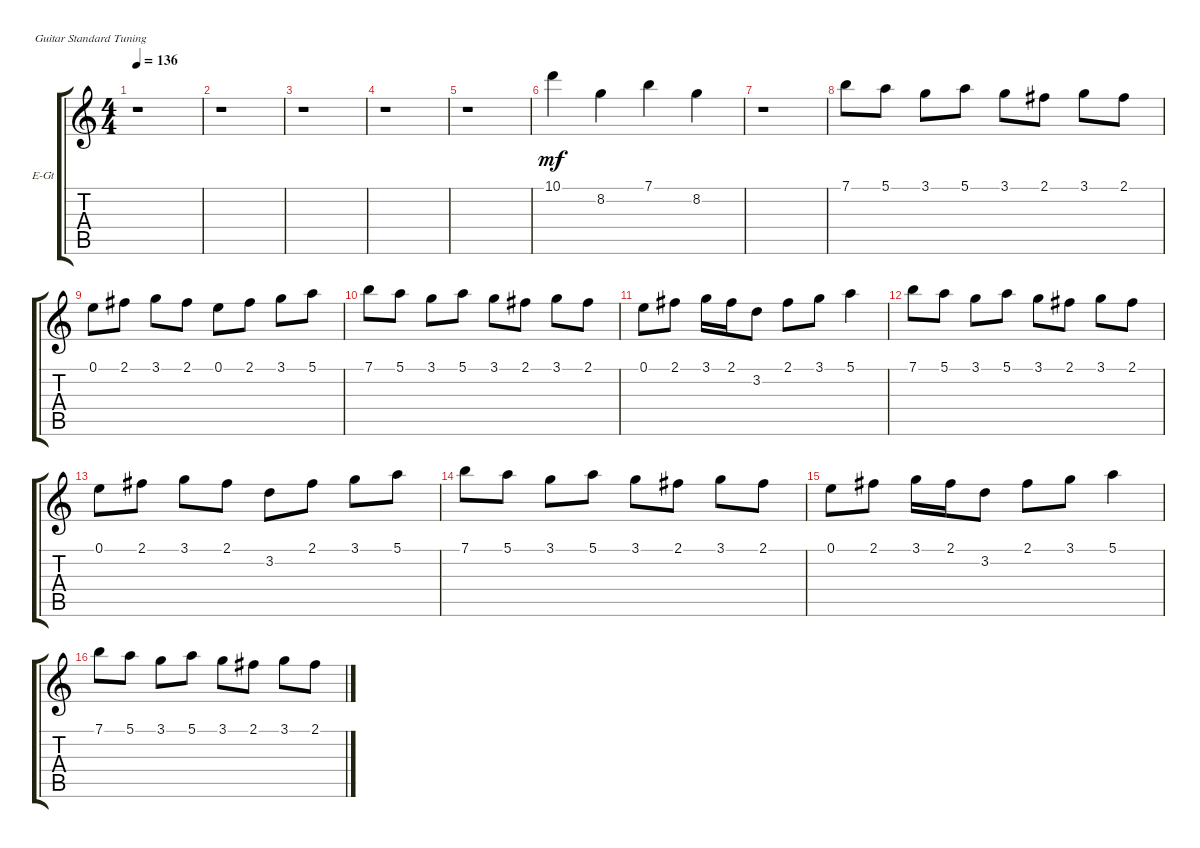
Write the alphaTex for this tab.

\bracketExtendMode groupsimilarinstruments
\firstSystemTrackNameOrientation horizontal
\otherSystemsTrackNameOrientation horizontal
\track ("lead guitar" "E-Gt") {instrument electricguitarclean}
\staff {score tabs}
\tuning (E4 B3 G3 D3 A2 E2)
\ts (4 4)
\tempo 136
\clef g2
\ks c
r.1{dy mf} |
r.1 |
r.1 |
r.1 |
r.1 |
10.1.4 8.2.4 7.1.4 8.2.4 |
r.1 |
7.1.8 5.1.8 3.1.8 5.1.8 3.1.8 2.1.8 3.1.8 2.1.8 |
0.1.8 2.1.8 3.1.8 2.1.8 0.1.8 2.1.8 3.1.8 5.1.8 |
7.1.8 5.1.8 3.1.8 5.1.8 3.1.8 2.1.8 3.1.8 2.1.8 |
0.1.8 2.1.8 3.1.16 2.1.16 3.2.8 2.1.8 3.1.8 5.1.4 |
7.1.8 5.1.8 3.1.8 5.1.8 3.1.8 2.1.8 3.1.8 2.1.8 |
0.1.8 2.1.8 3.1.8 2.1.8 3.2.8 2.1.8 3.1.8 5.1.8 |
7.1.8 5.1.8 3.1.8 5.1.8 3.1.8 2.1.8 3.1.8 2.1.8 |
0.1.8 2.1.8 3.1.16 2.1.16 3.2.8 2.1.8 3.1.8 5.1.4 |
7.1.8 5.1.8 3.1.8 5.1.8 3.1.8 2.1.8 3.1.8 2.1.8
